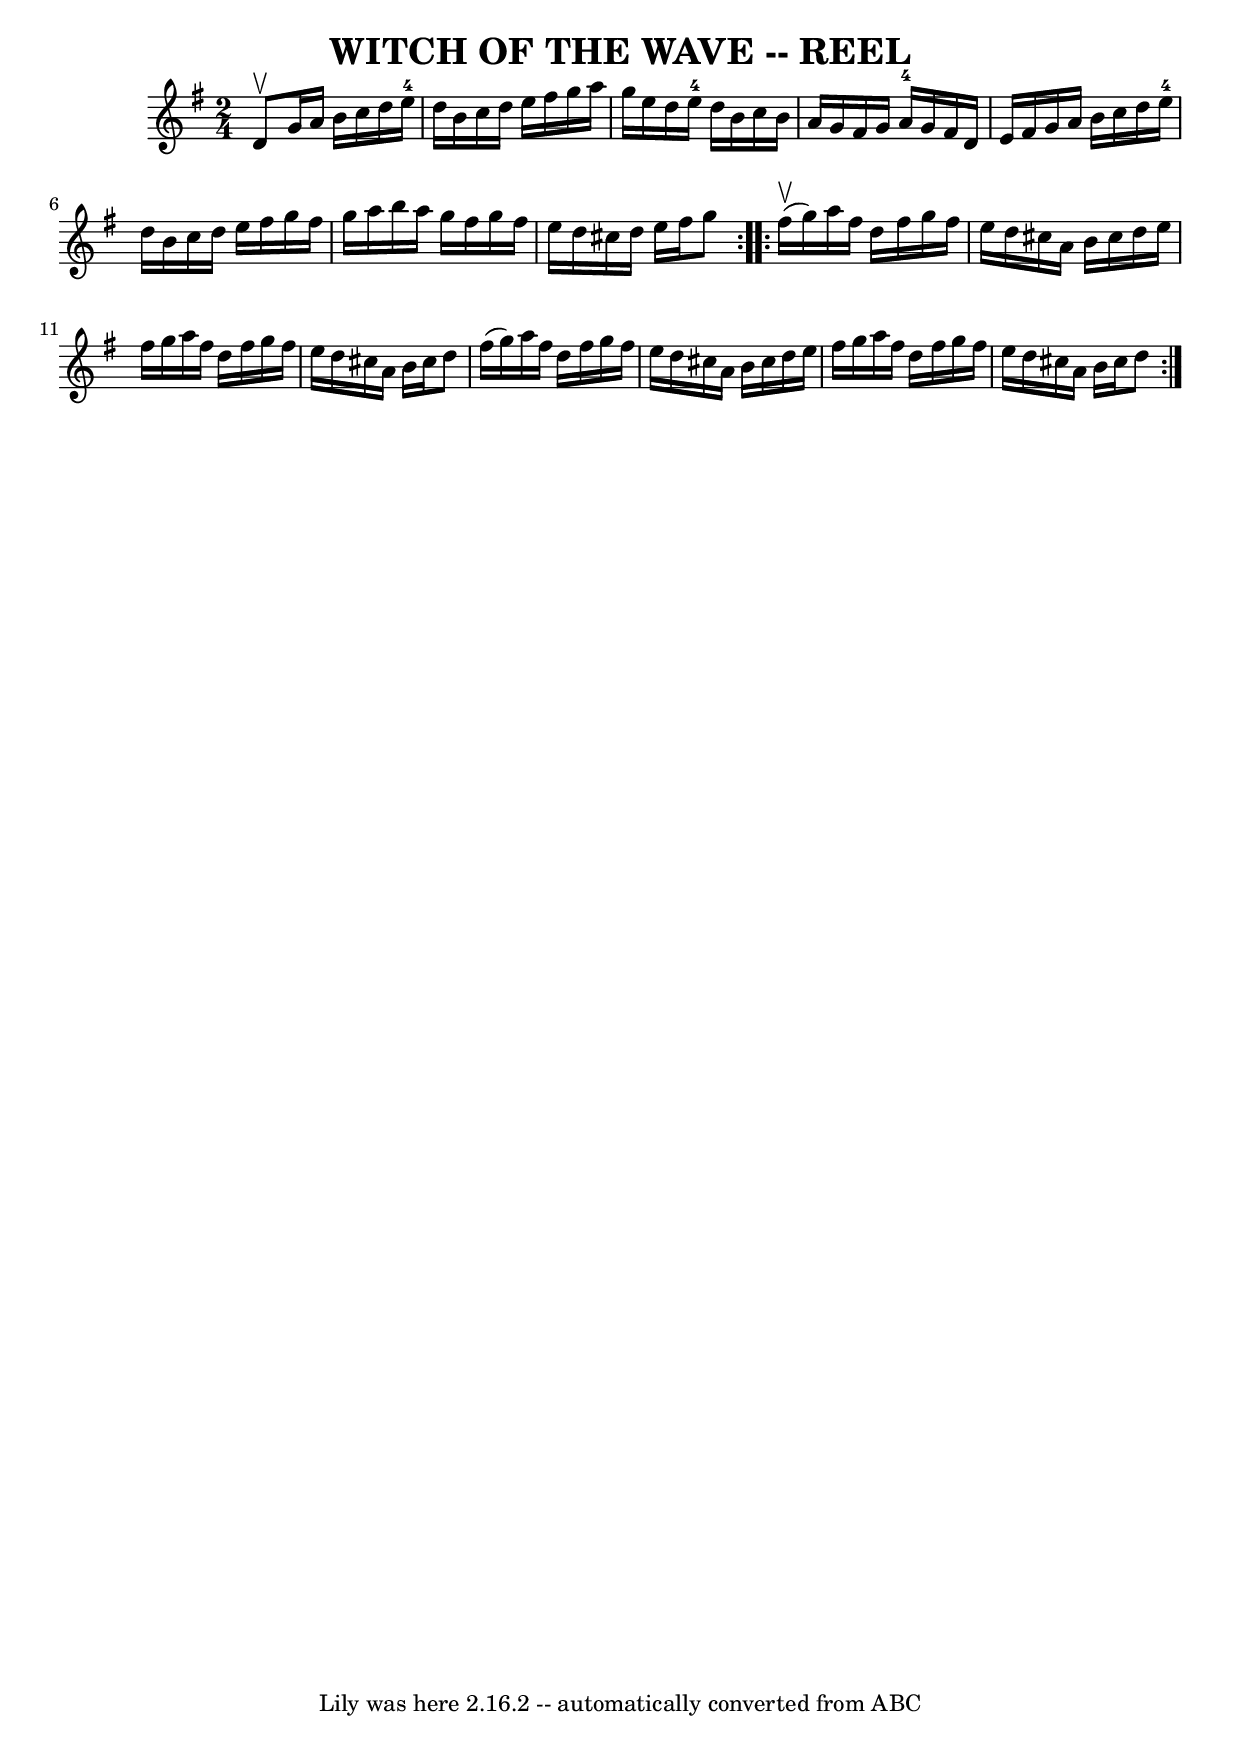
\version "2.16.2"
\include "Mammoth.ily"
\header {
  %% book = "Ryan's Mammoth Collection of Fiddle Tunes"
 crossRefNumber = "1"
 footnotes = ""
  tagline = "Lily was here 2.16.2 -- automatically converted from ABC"
  title = "WITCH OF THE WAVE -- REEL"

}
voicedefault =  {



  \repeat volta 2 {

    \time 2/4 
    \key g \major d'8^\upbow    |
 g'16 a'16 b'16 c''16 d''16 e''16-4 d''16 b'16     |
 c''16 d''16 e''16 fis''16 g''16 a''16 g''16 e''16     |
 d''16 e''16-4 d''16 b'16 c''16 b'16 a'16 g'16     |
 fis'16 g'16 a'16-4 g'16 fis'16 d'16 e'16 fis'16      |
 g'16 a'16 b'16 c''16 d''16 e''16-4 d''16 b'16     |
 c''16 d''16 e''16 fis''16 g''16 fis''16 g''16 a''16     |
 b''16 a''16 g''16 fis''16 g''16 fis''16 e''16 d''16     |
 cis''16 d''16 e''16 fis''16    
 g''8    
  }     
  \repeat volta 2 { fis''16 (^\upbow g''16)    |
 a''16 fis''16 d''16 fis''16 g''16 fis''16 e''16 d''16      |
 cis''16 a'16 b'16 cis''16 d''16 e''16 fis''16 g''16     |
 a''16 fis''16 d''16 fis''16 g''16 fis''16 e''16 d''16     |
 cis''16 a'16 b'16 cis''16 d''8 fis''16 (g''16)    |
 a''16 fis''16 d''16 fis''16 g''16 fis''16 e''16 d''16     |
 cis''16 a'16 b'16 cis''16 d''16 e''16 fis''16 g''16     |
 a''16 fis''16 d''16 fis''16 g''16 fis''16 e''16 d''16     |
 cis''16    
 a'16 b'16 cis''16 d''8    
  }   

}

\score{
  <<

    \context Staff="default"
    {
      \voicedefault 
      
    }

  >>
  \layout {
    
  }
  \midi {
  }

}
